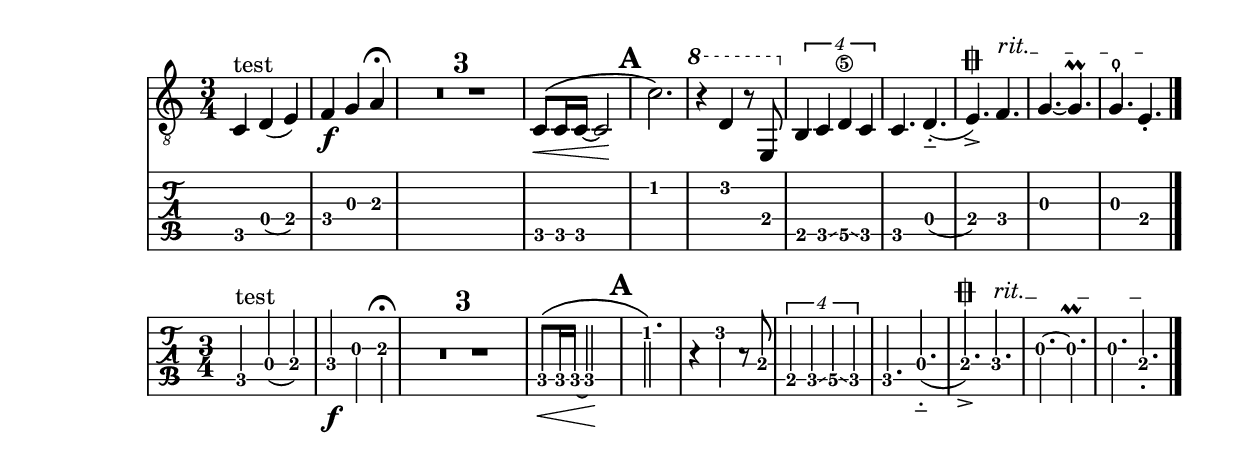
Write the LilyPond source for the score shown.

\version "2.16.0"

\header{ texidoc = "As default, tablature staves show only the fret numbers, because
                    in most situations, they are combined with normal staves.
                    When used without standard notation, @code{tabFullNotation}
                    can be used."
       }

tabstuff = {
  \time 3/4
  \compressFullBarRests
  c4^"test" d( e) |
  f4\f g a^\fermata |
  R2.*3 |
  c8\<\( c16 c ~ c2\! |
  \mark \default
  c'2.\) |
  \ottava #1
  r4 d'4 r8 e |
  \ottava #0
  \times 3/4 { b,4 c \glissando d\5 \glissando c } |
  c4. d-_( |
  e\varcoda-> )
  \override TextSpanner #'(bound-details left text) = "rit." f\startTextSpan |
  g ~ g\prall |
  g\thumb e-.\stopTextSpan
  \bar "|."
}

\score {
  <<
    \new Staff { \clef "G_8" \tabstuff }
    \new TabStaff   { \tabstuff }
  >>
}

\score {
  \new TabStaff {
    \tabFullNotation
    \tabstuff
  }
}
